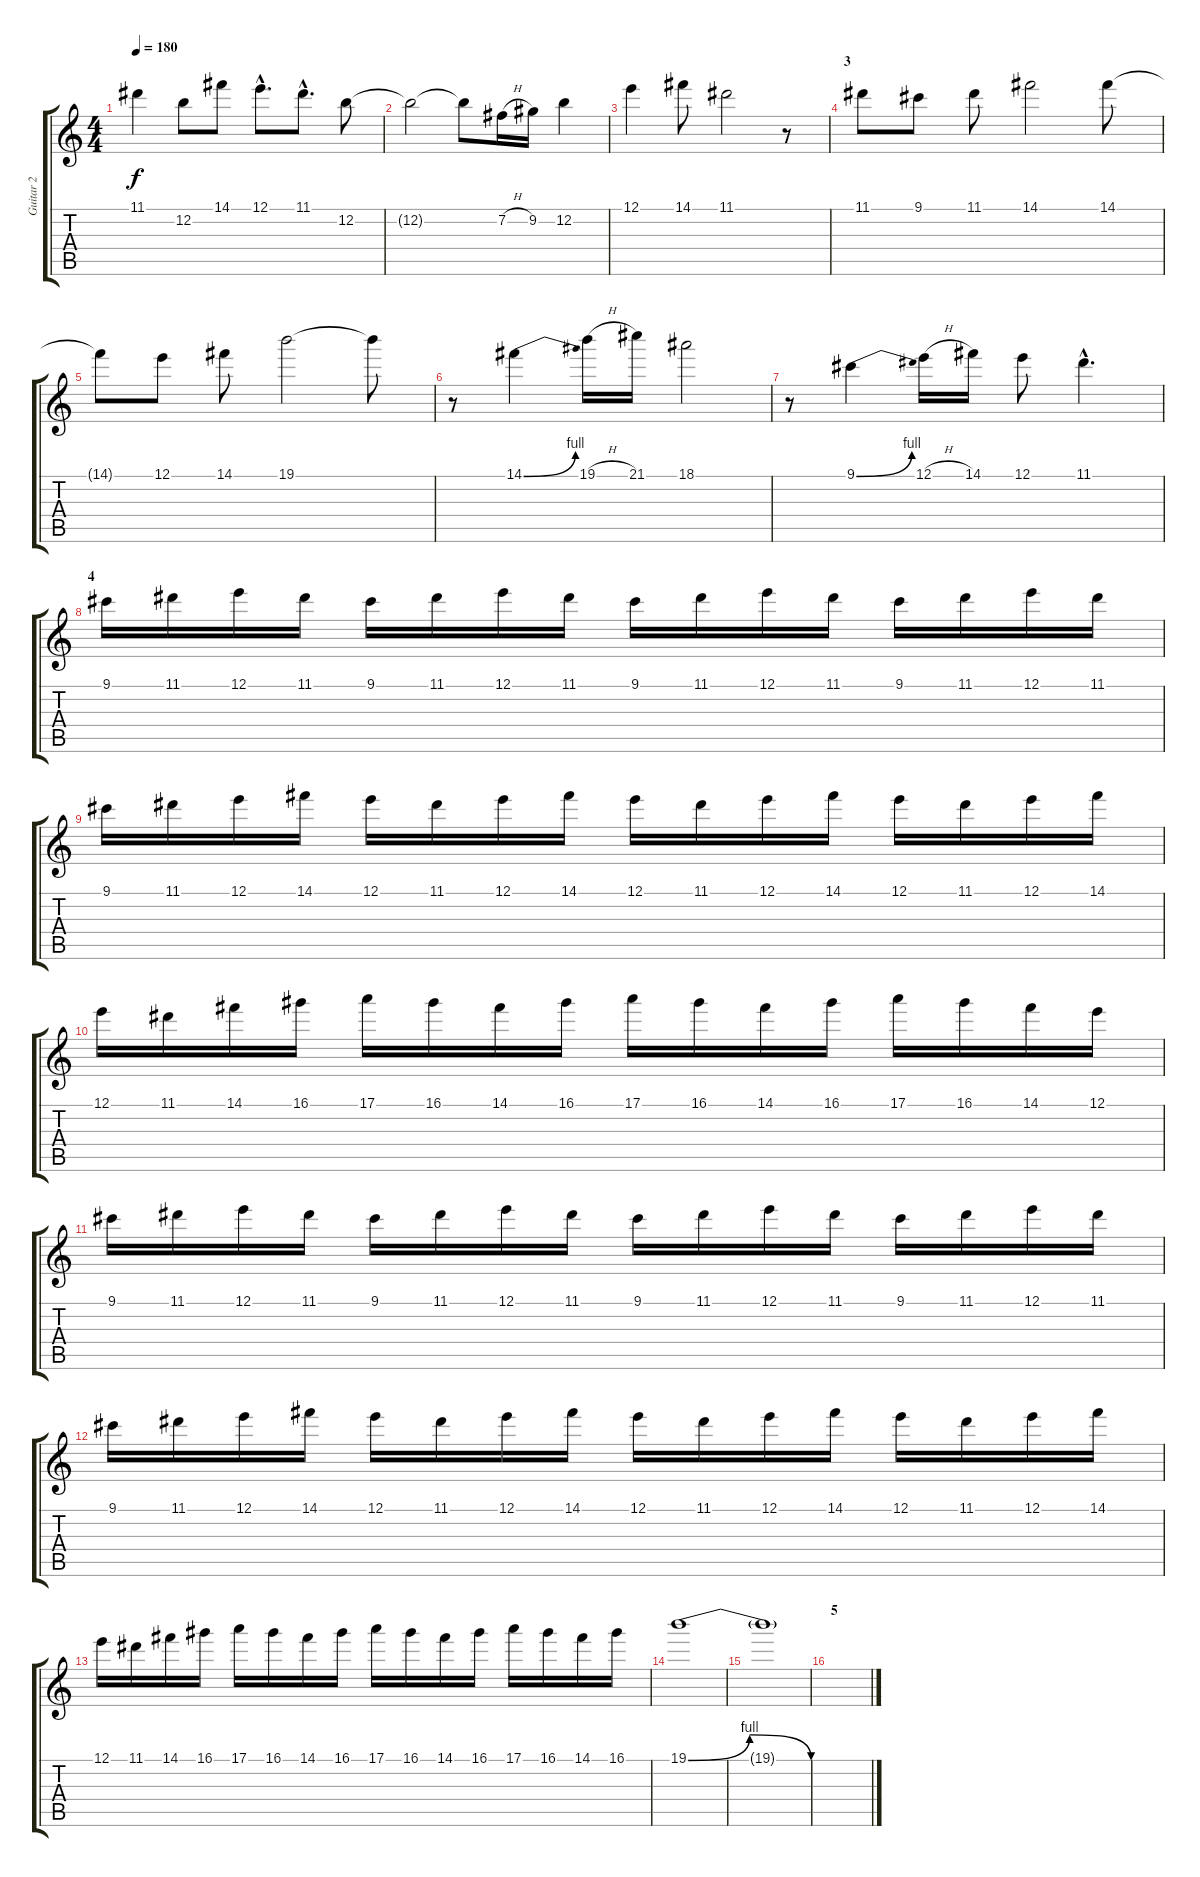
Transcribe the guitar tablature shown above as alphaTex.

\track ("Guitar 2" "Guitar 2") {instrument overdrivenguitar}
\staff {score tabs}
\tuning (E4 B3 G3 D3 A2 E2) {hide}
\ts (4 4)
\tempo 180
\clef g2
\ks c
11.1{t}.4{dy f} 12.2.8 14.1.8 12.1{hac}.8{d} 11.1{hac}.8{d} 12.2.8 |
12.2{t}.2 12.2{t}.8 7.2{h}.16 9.2.16 12.2.4 |
12.1.4 14.1.8 11.1.2 r.8 |
\section ("" "3")
11.1.8 9.1.8 11.1.8 14.1.2 14.1.8 |
14.1{t}.8 12.1.8 14.1.8 19.1.2 19.1{t}.8 |
r.8 14.1{be (bend 0 0 60 4)}.4 19.1{h}.16 21.1.16 18.1.2 |
r.8 9.1{be (bend 0 0 60 4)}.4 12.1{h}.16 14.1.16 12.1.8 11.1{hac}.4{d} |
\section ("" "4")
9.1.16 11.1.16 12.1.16 11.1.16 9.1.16 11.1.16 12.1.16 11.1.16 9.1.16 11.1.16 12.1.16 11.1.16 9.1.16 11.1.16 12.1.16 11.1.16 |
9.1.16 11.1.16 12.1.16 14.1.16 12.1.16 11.1.16 12.1.16 14.1.16 12.1.16 11.1.16 12.1.16 14.1.16 12.1.16 11.1.16 12.1.16 14.1.16 |
12.1.16 11.1.16 14.1.16 16.1.16 17.1.16 16.1.16 14.1.16 16.1.16 17.1.16 16.1.16 14.1.16 16.1.16 17.1.16 16.1.16 14.1.16 12.1.16 |
9.1.16 11.1.16 12.1.16 11.1.16 9.1.16 11.1.16 12.1.16 11.1.16 9.1.16 11.1.16 12.1.16 11.1.16 9.1.16 11.1.16 12.1.16 11.1.16 |
9.1.16 11.1.16 12.1.16 14.1.16 12.1.16 11.1.16 12.1.16 14.1.16 12.1.16 11.1.16 12.1.16 14.1.16 12.1.16 11.1.16 12.1.16 14.1.16 |
12.1.16 11.1.16 14.1.16 16.1.16 17.1.16 16.1.16 14.1.16 16.1.16 17.1.16 16.1.16 14.1.16 16.1.16 17.1.16 16.1.16 14.1.16 16.1.16 |
19.1{be (bendrelease 0 0 5 4 30 4 60 0)}.1 |
19.1{t}.1 |
\section ("" "5")
